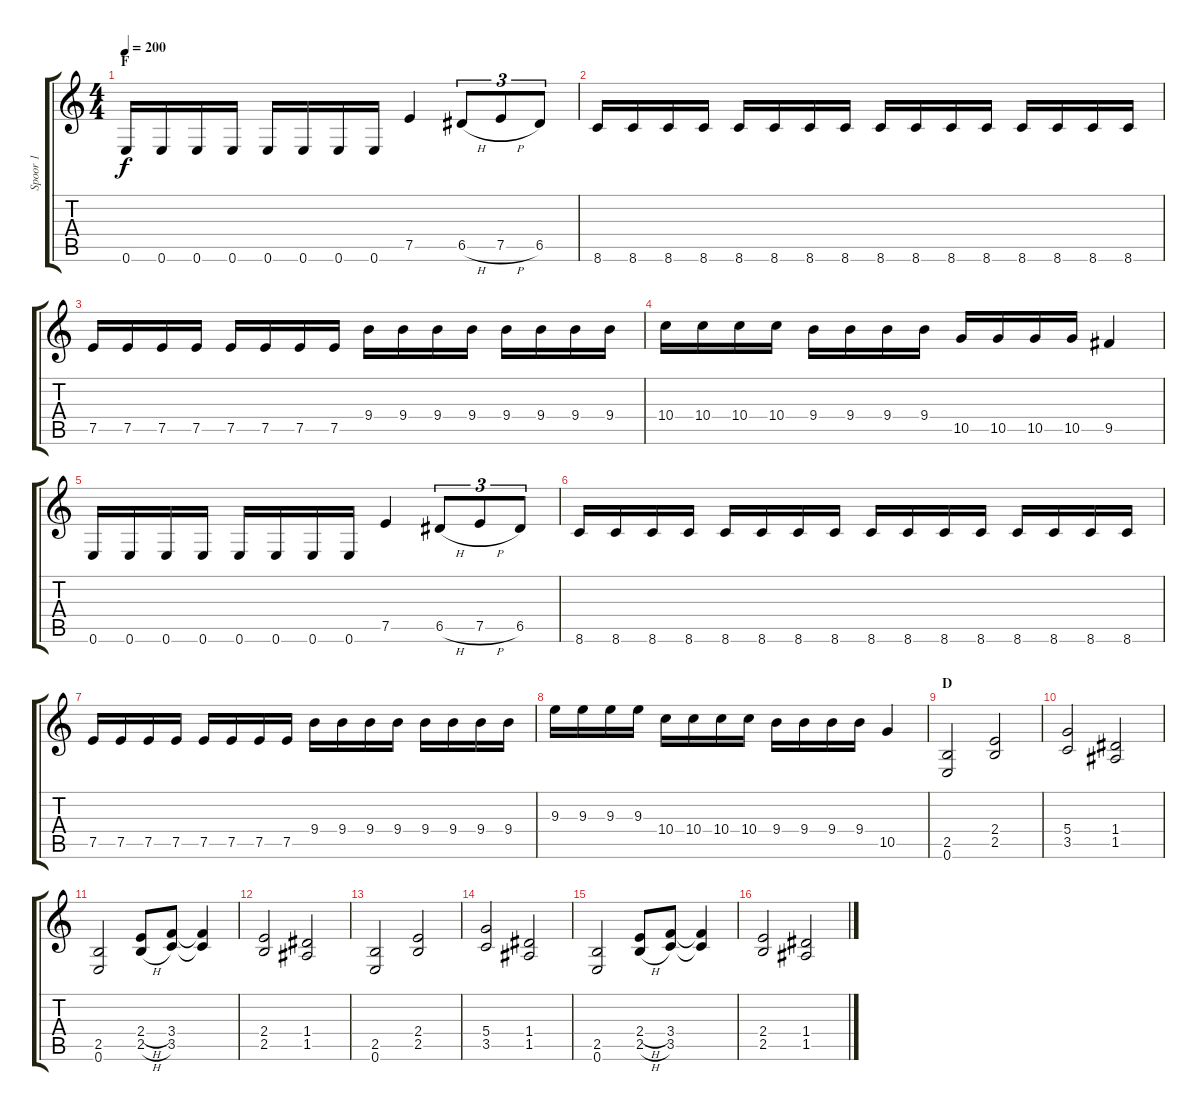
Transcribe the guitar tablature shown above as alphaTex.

\track ("Spoor 1" "Spoor 1") {instrument overdrivenguitar}
\staff {score tabs}
\tuning (E4 B3 G3 D3 A2 E2) {hide}
\ts (4 4)
\section ("" "F")
\tempo 200
\clef g2
\ks c
0.6.16{dy f} 0.6.16 0.6.16 0.6.16 0.6.16 0.6.16 0.6.16 0.6.16 7.5.4 6.5{h}.8{tu (3 2)} 7.5{h}.8{tu (3 2)} 6.5.8{tu (3 2)} |
8.6.16 8.6.16 8.6.16 8.6.16 8.6.16 8.6.16 8.6.16 8.6.16 8.6.16 8.6.16 8.6.16 8.6.16 8.6.16 8.6.16 8.6.16 8.6.16 |
7.5.16 7.5.16 7.5.16 7.5.16 7.5.16 7.5.16 7.5.16 7.5.16 9.4.16 9.4.16 9.4.16 9.4.16 9.4.16 9.4.16 9.4.16 9.4.16 |
10.4.16 10.4.16 10.4.16 10.4.16 9.4.16 9.4.16 9.4.16 9.4.16 10.5.16 10.5.16 10.5.16 10.5.16 9.5.4 |
0.6.16 0.6.16 0.6.16 0.6.16 0.6.16 0.6.16 0.6.16 0.6.16 7.5.4 6.5{h}.8{tu (3 2)} 7.5{h}.8{tu (3 2)} 6.5.8{tu (3 2)} |
8.6.16 8.6.16 8.6.16 8.6.16 8.6.16 8.6.16 8.6.16 8.6.16 8.6.16 8.6.16 8.6.16 8.6.16 8.6.16 8.6.16 8.6.16 8.6.16 |
7.5.16 7.5.16 7.5.16 7.5.16 7.5.16 7.5.16 7.5.16 7.5.16 9.4.16 9.4.16 9.4.16 9.4.16 9.4.16 9.4.16 9.4.16 9.4.16 |
9.3.16 9.3.16 9.3.16 9.3.16 10.4.16 10.4.16 10.4.16 10.4.16 9.4.16 9.4.16 9.4.16 9.4.16 10.5.4 |
\section ("" "D")
(2.5 0.6).2 (2.4 2.5).2 |
(5.4 3.5).2 (1.4 1.5).2 |
(2.5 0.6).2 (2.4{h} 2.5{h}).8 (3.4 3.5).8 (3.4{t} 3.5{t}).4 |
(2.4 2.5).2 (1.4 1.5).2 |
(2.5 0.6).2 (2.4 2.5).2 |
(5.4 3.5).2 (1.4 1.5).2 |
(2.5 0.6).2 (2.4{h} 2.5{h}).8 (3.4 3.5).8 (3.4{t} 3.5{t}).4 |
(2.4 2.5).2 (1.4 1.5).2
